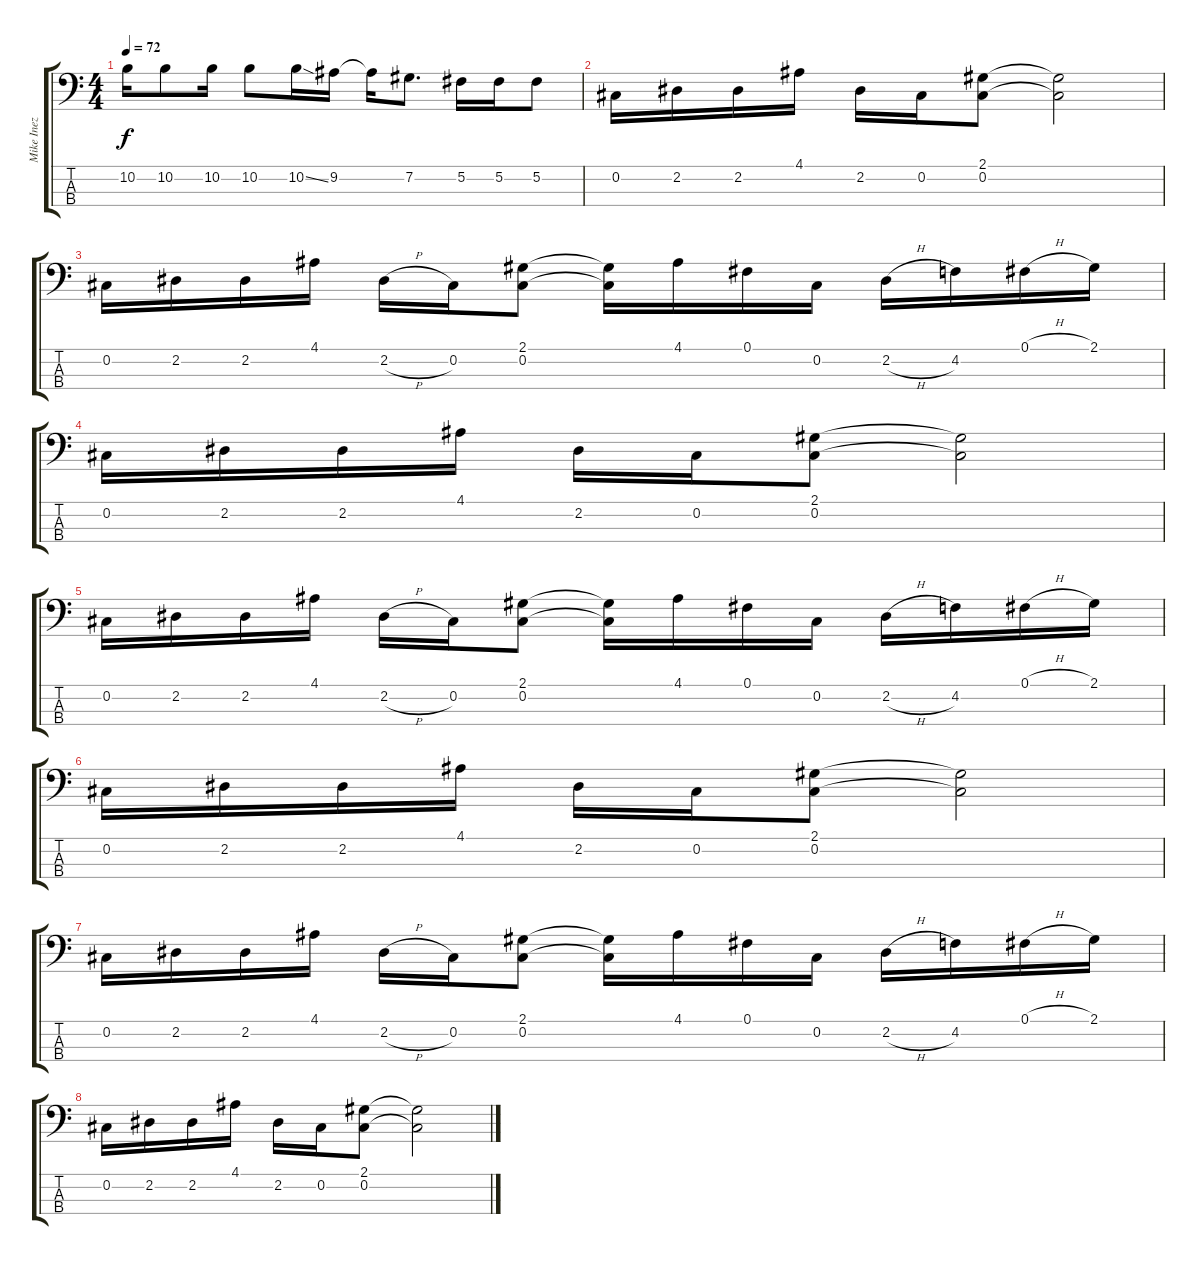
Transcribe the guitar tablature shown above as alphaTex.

\track ("Mike Inez - Bass" "Mike Inez ") {instrument slapbass2}
\staff {score tabs}
\tuning (Gb2 Db2 Ab1 Eb1) {hide}
\ts (4 4)
\tempo 72
\clef f4
\ks c
10.2.16{dy f} 10.2.8 10.2.16 10.2.8 10.2{ss}.16 9.2.16 9.2{t}.16 7.2.8{d} 5.2.16 5.2.16 5.2.8 |
0.2.16 2.2.16 2.2.16 4.1.16 2.2.16 0.2.16 (2.1 0.2).8 (2.1{t} 0.2{t}).2 |
0.2.16 2.2.16 2.2.16 4.1.16 2.2{h}.16 0.2.16 (2.1 0.2).8 (2.1{t} 0.2{t}).16 4.1.16 0.1.16 0.2.16 2.2{h}.16 4.2.16 0.1{h}.16 2.1.16 |
0.2.16 2.2.16 2.2.16 4.1.16 2.2.16 0.2.16 (2.1 0.2).8 (2.1{t} 0.2{t}).2 |
0.2.16 2.2.16 2.2.16 4.1.16 2.2{h}.16 0.2.16 (2.1 0.2).8 (2.1{t} 0.2{t}).16 4.1.16 0.1.16 0.2.16 2.2{h}.16 4.2.16 0.1{h}.16 2.1.16 |
0.2.16 2.2.16 2.2.16 4.1.16 2.2.16 0.2.16 (2.1 0.2).8 (2.1{t} 0.2{t}).2 |
0.2.16 2.2.16 2.2.16 4.1.16 2.2{h}.16 0.2.16 (2.1 0.2).8 (2.1{t} 0.2{t}).16 4.1.16 0.1.16 0.2.16 2.2{h}.16 4.2.16 0.1{h}.16 2.1.16 |
0.2.16 2.2.16 2.2.16 4.1.16 2.2.16 0.2.16 (2.1 0.2).8 (2.1{t} 0.2{t}).2
